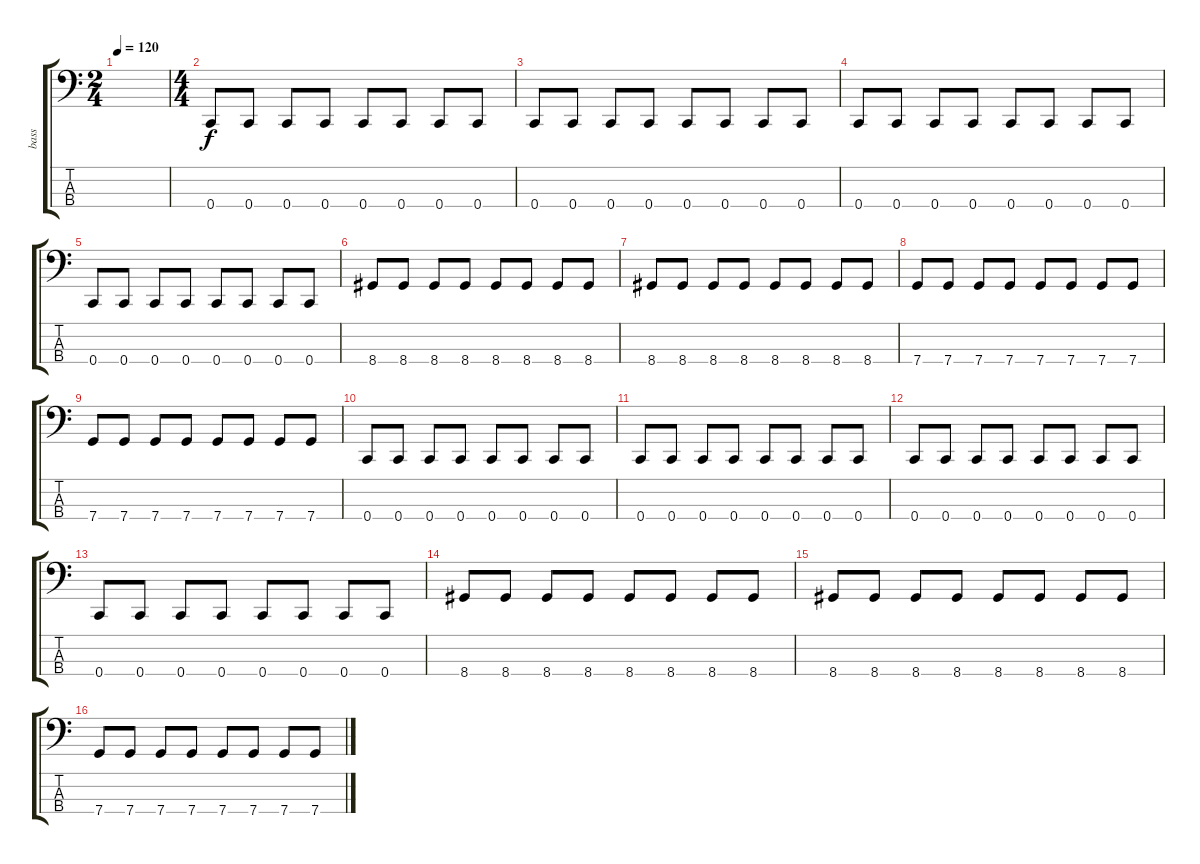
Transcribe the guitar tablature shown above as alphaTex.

\track ("bass" "bass") {instrument electricbassfinger}
\staff {score tabs}
\tuning (F2 C2 G1 C1) {hide}
\ts (2 4)
\tempo 120
\clef f4
\ks c
|
\ts (4 4)
0.4.8 0.4.8 0.4.8 0.4.8 0.4.8 0.4.8 0.4.8 0.4.8 |
0.4.8 0.4.8 0.4.8 0.4.8 0.4.8 0.4.8 0.4.8 0.4.8 |
0.4.8 0.4.8 0.4.8 0.4.8 0.4.8 0.4.8 0.4.8 0.4.8 |
0.4.8 0.4.8 0.4.8 0.4.8 0.4.8 0.4.8 0.4.8 0.4.8 |
8.4.8 8.4.8 8.4.8 8.4.8 8.4.8 8.4.8 8.4.8 8.4.8 |
8.4.8 8.4.8 8.4.8 8.4.8 8.4.8 8.4.8 8.4.8 8.4.8 |
7.4.8 7.4.8 7.4.8 7.4.8 7.4.8 7.4.8 7.4.8 7.4.8 |
7.4.8 7.4.8 7.4.8 7.4.8 7.4.8 7.4.8 7.4.8 7.4.8 |
0.4.8 0.4.8 0.4.8 0.4.8 0.4.8 0.4.8 0.4.8 0.4.8 |
0.4.8 0.4.8 0.4.8 0.4.8 0.4.8 0.4.8 0.4.8 0.4.8 |
0.4.8 0.4.8 0.4.8 0.4.8 0.4.8 0.4.8 0.4.8 0.4.8 |
0.4.8 0.4.8 0.4.8 0.4.8 0.4.8 0.4.8 0.4.8 0.4.8 |
8.4.8 8.4.8 8.4.8 8.4.8 8.4.8 8.4.8 8.4.8 8.4.8 |
8.4.8 8.4.8 8.4.8 8.4.8 8.4.8 8.4.8 8.4.8 8.4.8 |
7.4.8 7.4.8 7.4.8 7.4.8 7.4.8 7.4.8 7.4.8 7.4.8
